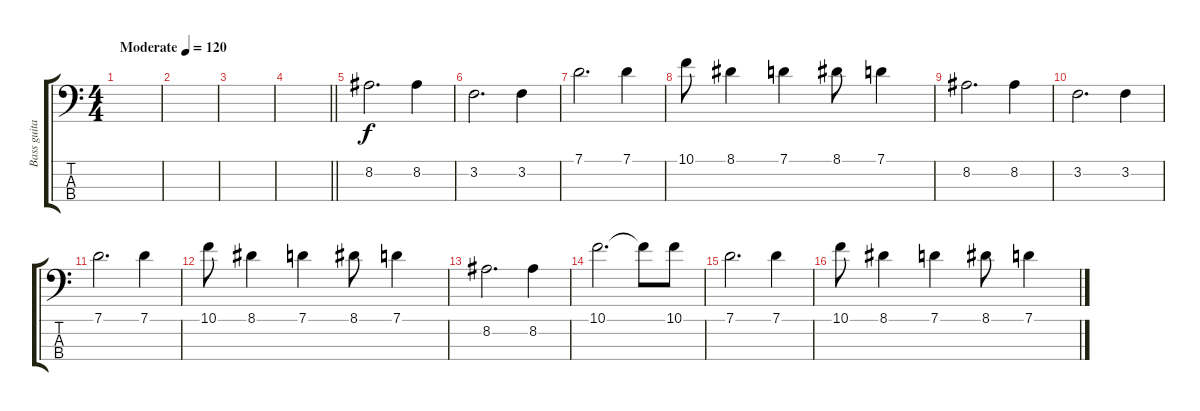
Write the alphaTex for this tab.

\track ("Bass guitar" "Bass guita") {instrument electricguitarclean}
\staff {score tabs}
\tuning (G2 D2 A1 E1) {hide}
\ts (4 4)
\tempo (120 "Moderate")
\clef f4
\ks c
|
|
|
\barLineRight lightlight
|
8.2.2{d} 8.2.4 |
3.2.2{d} 3.2.4 |
7.1.2{d} 7.1.4 |
10.1.8 8.1.4 7.1.4 8.1.8 7.1.4 |
8.2.2{d} 8.2.4 |
3.2.2{d} 3.2.4 |
7.1.2{d} 7.1.4 |
10.1.8 8.1.4 7.1.4 8.1.8 7.1.4 |
8.2.2{d} 8.2.4 |
10.1.2{d} 10.1{t}.8 10.1.8 |
7.1.2{d} 7.1.4 |
10.1.8 8.1.4 7.1.4 8.1.8 7.1.4
